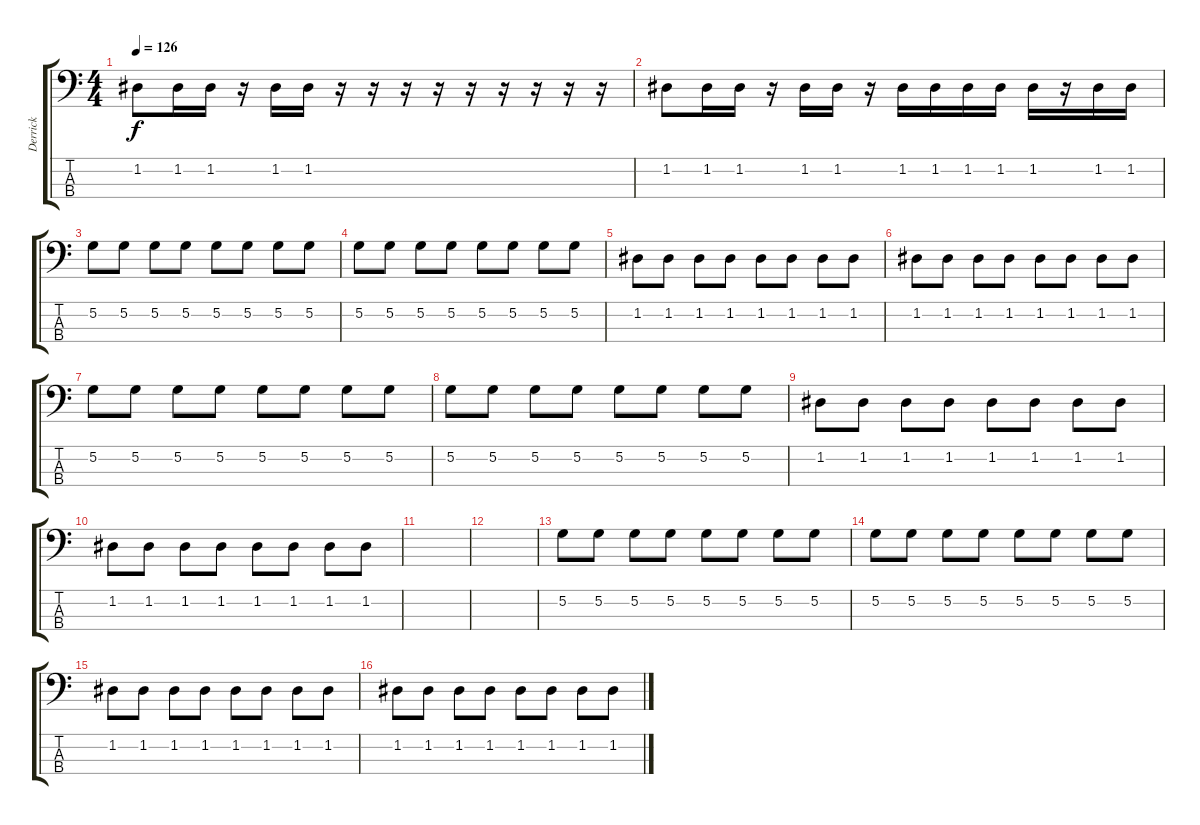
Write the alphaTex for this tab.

\track ("Derrick" "Derrick") {instrument electricbassfinger}
\staff {score tabs}
\tuning (G2 D2 A1 E1) {hide}
\ts (4 4)
\tempo 126
\clef f4
\ks c
1.2.8{dy f} 1.2.16 1.2.16 r.16 1.2.16 1.2.16 r.16 r.16 r.16 r.16 r.16 r.16 r.16 r.16 r.16 |
1.2.8 1.2.16 1.2.16 r.16 1.2.16 1.2.16 r.16 1.2.16 1.2.16 1.2.16 1.2.16 1.2.16 r.16 1.2.16 1.2.16 |
5.2.8 5.2.8 5.2.8 5.2.8 5.2.8 5.2.8 5.2.8 5.2.8 |
5.2.8 5.2.8 5.2.8 5.2.8 5.2.8 5.2.8 5.2.8 5.2.8 |
1.2.8 1.2.8 1.2.8 1.2.8 1.2.8 1.2.8 1.2.8 1.2.8 |
1.2.8 1.2.8 1.2.8 1.2.8 1.2.8 1.2.8 1.2.8 1.2.8 |
5.2.8 5.2.8 5.2.8 5.2.8 5.2.8 5.2.8 5.2.8 5.2.8 |
5.2.8 5.2.8 5.2.8 5.2.8 5.2.8 5.2.8 5.2.8 5.2.8 |
1.2.8 1.2.8 1.2.8 1.2.8 1.2.8 1.2.8 1.2.8 1.2.8 |
1.2.8 1.2.8 1.2.8 1.2.8 1.2.8 1.2.8 1.2.8 1.2.8 |
|
|
5.2.8 5.2.8 5.2.8 5.2.8 5.2.8 5.2.8 5.2.8 5.2.8 |
5.2.8 5.2.8 5.2.8 5.2.8 5.2.8 5.2.8 5.2.8 5.2.8 |
1.2.8 1.2.8 1.2.8 1.2.8 1.2.8 1.2.8 1.2.8 1.2.8 |
1.2.8 1.2.8 1.2.8 1.2.8 1.2.8 1.2.8 1.2.8 1.2.8
